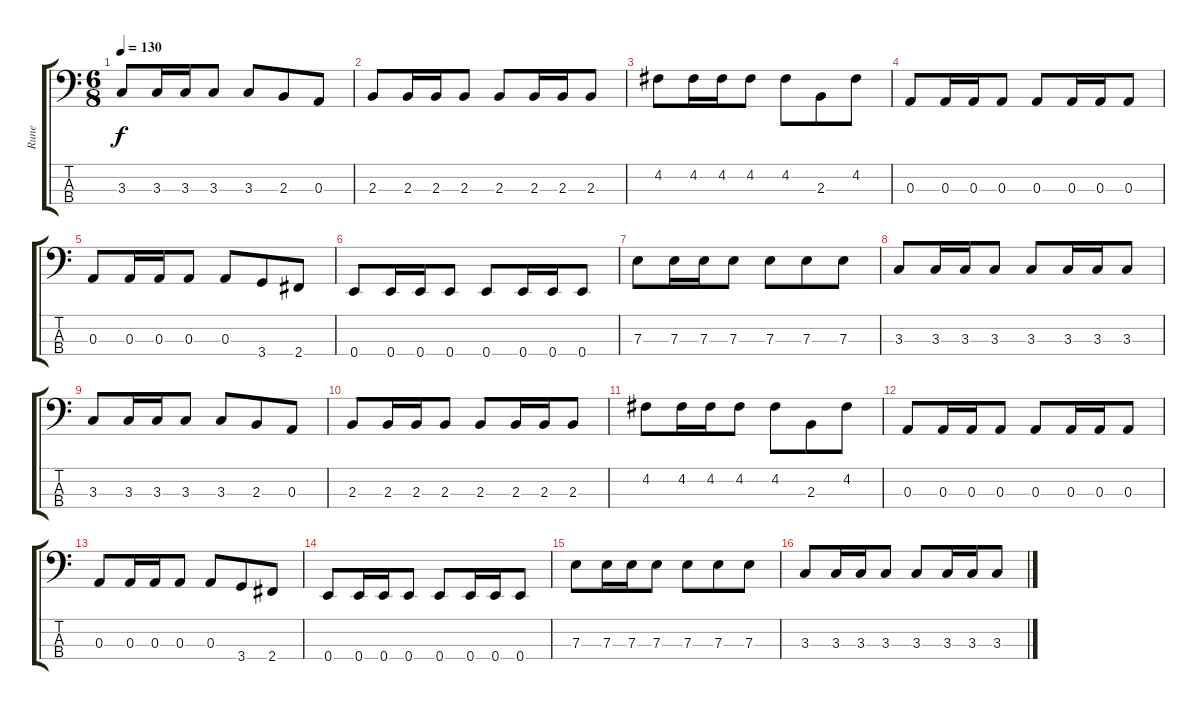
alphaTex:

\track ("Rune" "Rune") {instrument electricbassfinger}
\staff {score tabs}
\tuning (G2 D2 A1 E1) {hide}
\ts (6 8)
\tempo 130
\clef f4
\ks c
3.3.8{dy f} 3.3.16 3.3.16 3.3.8 3.3.8 2.3.8 0.3.8 |
2.3.8 2.3.16 2.3.16 2.3.8 2.3.8 2.3.16 2.3.16 2.3.8 |
4.2.8 4.2.16 4.2.16 4.2.8 4.2.8 2.3.8 4.2.8 |
0.3.8 0.3.16 0.3.16 0.3.8 0.3.8 0.3.16 0.3.16 0.3.8 |
0.3.8 0.3.16 0.3.16 0.3.8 0.3.8 3.4.8 2.4.8 |
0.4.8 0.4.16 0.4.16 0.4.8 0.4.8 0.4.16 0.4.16 0.4.8 |
7.3.8 7.3.16 7.3.16 7.3.8 7.3.8 7.3.8 7.3.8 |
3.3.8 3.3.16 3.3.16 3.3.8 3.3.8 3.3.16 3.3.16 3.3.8 |
3.3.8 3.3.16 3.3.16 3.3.8 3.3.8 2.3.8 0.3.8 |
2.3.8 2.3.16 2.3.16 2.3.8 2.3.8 2.3.16 2.3.16 2.3.8 |
4.2.8 4.2.16 4.2.16 4.2.8 4.2.8 2.3.8 4.2.8 |
0.3.8 0.3.16 0.3.16 0.3.8 0.3.8 0.3.16 0.3.16 0.3.8 |
0.3.8 0.3.16 0.3.16 0.3.8 0.3.8 3.4.8 2.4.8 |
0.4.8 0.4.16 0.4.16 0.4.8 0.4.8 0.4.16 0.4.16 0.4.8 |
7.3.8 7.3.16 7.3.16 7.3.8 7.3.8 7.3.8 7.3.8 |
3.3.8 3.3.16 3.3.16 3.3.8 3.3.8 3.3.16 3.3.16 3.3.8
